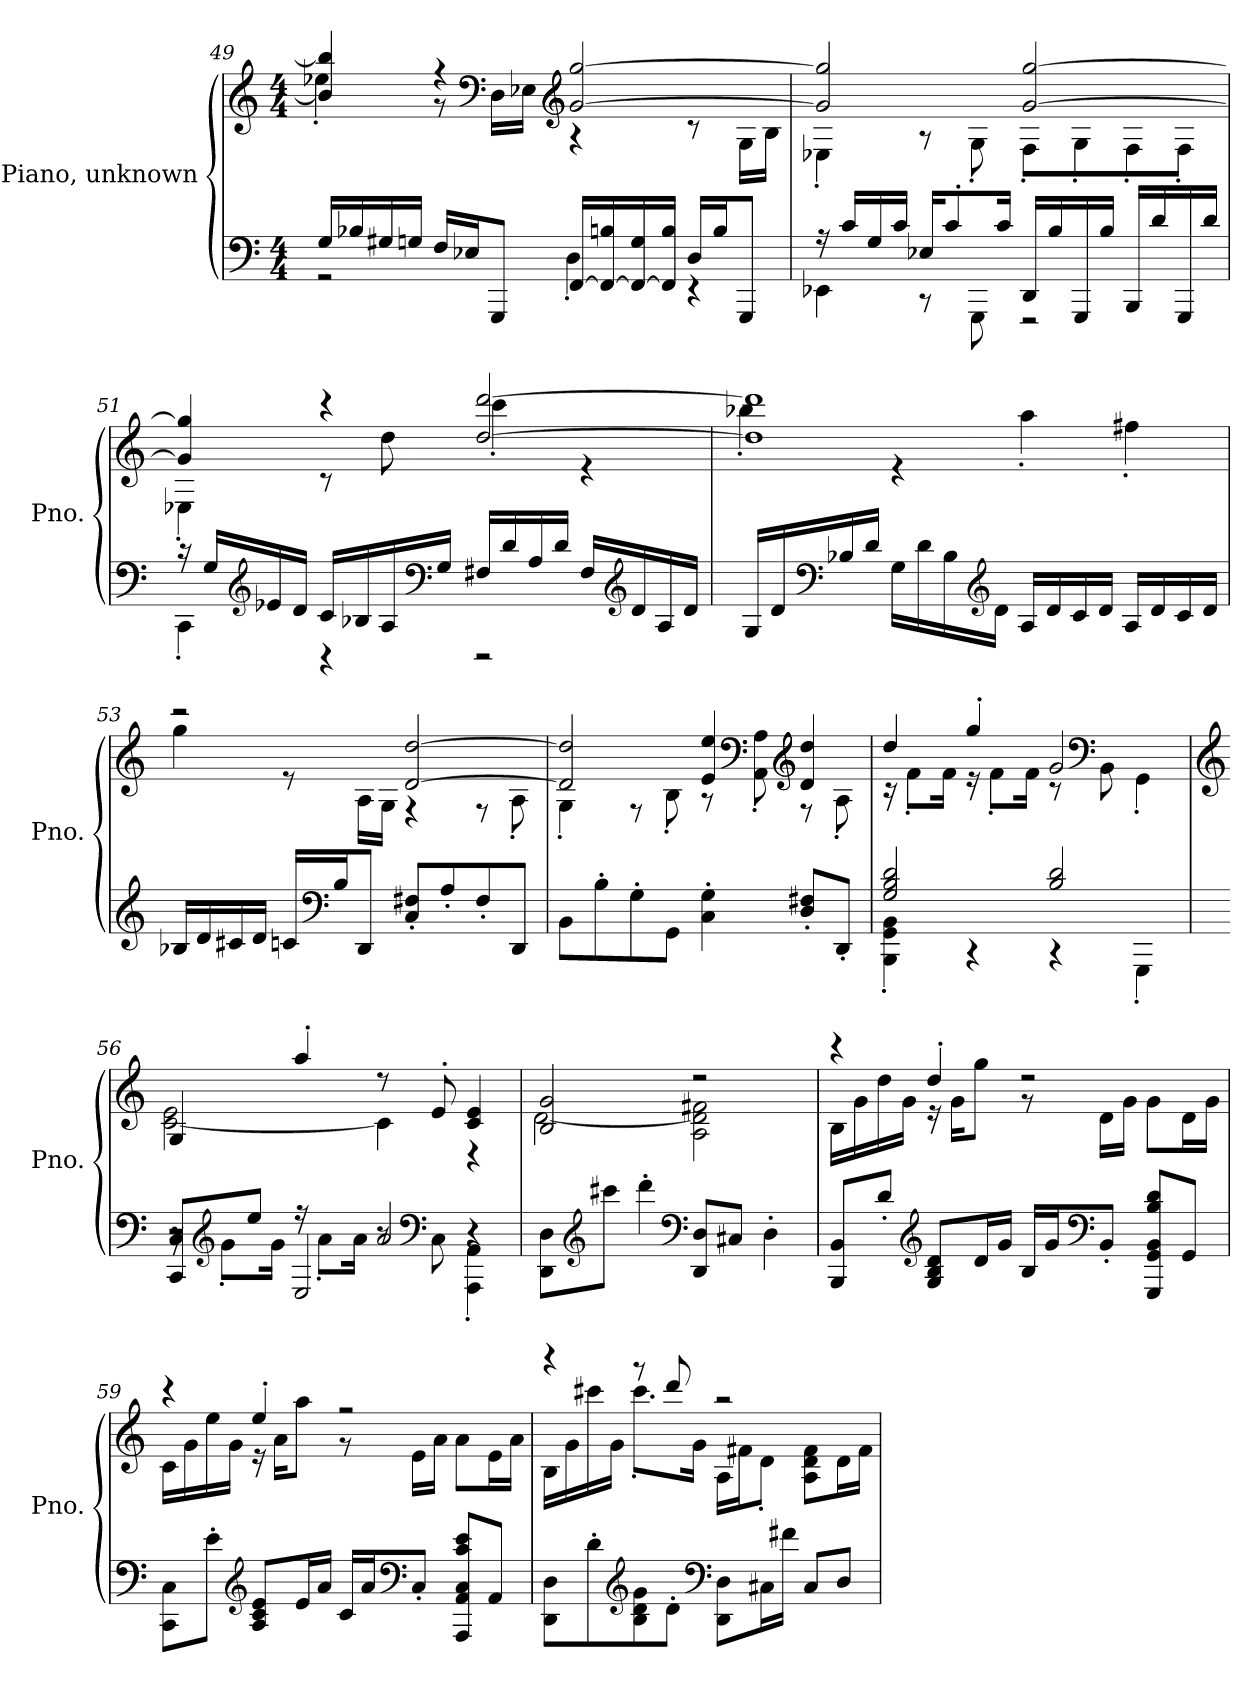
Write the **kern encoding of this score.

**kern	**kern
*part1	*part1
*staff2	*staff1
*I"Piano, unknown	*
*I'Pno.	*
!!LO:LB:g=z
*clefF4	*clefG2
*k[]	*k[]
*M4/4	*M4/4
=49	=49
*^	*^
16G/LL	2r	4b-/] 4bb-/]	4ee-X'\
16B-X/	.	.	.
16G#X/	.	.	.
16Gn/JJ	.	.	.
16F/LL	.	4r	8r
16E-X/J	.	.	.
*	*	*clefF4	*
8GGG/J	.	.	16D\LL
.	.	.	16E-X\JJ
*	*	*clefG2	*
[16FF/LL	4D'\	[2g/ [2gg/	4r
16FF/_ 16Bn/	.	.	.
16FF/_ 16G/	.	.	.
16FF/] 16B/JJ	.	.	.
16D/LL	4r	.	8r
16B/J	.	.	.
8GGG/J	.	.	16G\LL
.	.	.	16B\JJ
=50	=50	=50	=50
16r	4EE-X\	2g/] 2gg/]	4E-X'\
16c/LL	.	.	.
16G/	.	.	.
16c/JJ	.	.	.
16E-X/KL	8r	.	8r
8c'/	.	.	.
.	8GGG\	.	8G'\
16c/Jk	.	.	.
16DD/LL	2r	[2g/ [2gg/	8F'\L
16B/	.	.	.
16GGG/	.	.	8G'\
16B/JJ	.	.	.
16BBB/LL	.	.	8F'\
16d/	.	.	.
16GGG/	.	.	8F'\J
16d/JJ	.	.	.
!!LO:LB:g=z	!!
=51	=51	=51	=51
16r	4CC'\	4g/] 4gg/]	4E-X'\
16G/LL	.	.	.
*clefG2	*	*	*
16e-X/	.	.	.
16d/JJ	.	.	.
16c/LL	4r	4r	8r
16B-X/	.	.	.
16A/	.	.	8dd\
*clefF4	*	*	*
16G/JJ	.	.	.
16F#X/LL	2r	[2dd/ [2ddd/	4ccc'\
16d/	.	.	.
16A/	.	.	.
16d/JJ	.	.	.
16F#/LL	.	.	4r
*clefG2	*	*	*
16d/	.	.	.
16A/	.	.	.
16d/JJ	.	.	.
*v	*v	*	*
=52	=52	=52
16G/LL	1dd] 1ddd]	4bb-X'\
16d/	.	.
*clefF4	*	*
16B-X/	.	.
16d/JJ	.	.
16G\LL	.	4r
16d\	.	.
16B-\	.	.
*clefG2	*	*
16d\JJ	.	.
16A/LL	.	4aa'\
16d/	.	.
16c/	.	.
16d/JJ	.	.
16A/LL	.	4ff#X'\
16d/	.	.
16c/	.	.
16d/JJ	.	.
!!LO:LB:g=z	!!
=53	=53	=53
16B-X/LL	2r	4gg\
16d/	.	.
16c#X/	.	.
16d/JJ	.	.
16cn/LL	.	8r
*clefF4	*	*
16B-/J	.	.
8DD/J	.	16A\LL
.	.	16G\JJ
8C/' 8F#X/'L	[2d/ [2dd/	4r
8A'/	.	.
8F#'/	.	8r
8DD/J	.	8A'\
=54	=54	=54
8BB\L	2d/] 2dd/]	4G'\
8B'\	.	.
8G'\	.	8r
8GG\J	.	8B'\
4C\' 4G\'	4e/ 4ee/	8r
*	*clefF4	*
.	.	8AA\' 8A\'
*	*clefG2	*
8D/' 8F#X/'L	4d/ 4dd/	8r
8DD'/J	.	8A'\
=55	=55	=55
*^	*	*
2G/ 2B/ 2d/	4BBB\' 4GG\' 4BB\'	4dd/	16r
.	.	.	8f'\L
.	.	.	16f\Jk
.	4r	4gg'/	16r
.	.	.	8f'\L
.	.	.	16f\Jk
2B/ 2d/	4r	2g/	8r
*	*	*clefF4	*
.	.	.	8BB\
.	4GGG'\	.	4GG'\
*v	*v	*	*
!!LO:LB:g=z	!!
=56	=56	=56
*	*clefG2	*
*^	*	*
*	*^	*	*
2r	16r	8CC/ 8C/L	4G/	[2c\ 2e\
*clefG2	*	*	*	*
.	8g'\L	.	.	.
.	.	8ee/J	.	.
.	16g\Jk	.	.	.
.	16r	2E/	4aa'/	.
.	8a'\L	.	.	.
.	16a\Jk	.	.	.
2a/	8r	.	8r	4c\]
*clefF4	*	*	*	*
.	8C\	.	8e'/	.
.	4AAA\' 4AA\'	4r	4c/ 4e/	4r
*v	*v	*v	*	*
=57	=57	=57
8DD\ 8D\L	2B/ 2g/	[2d\
*clefG2	*	*
8ccc#X\J	.	.
4ddd'\	.	.
*clefF4	*	*
8DD/ 8D/L	2r	2A\ 2d\] 2f#X\
8C#X/J	.	.
4D'\	.	.
=58	=58	=58
8BBB/ 8BB/L	4r	16B\LL
.	.	16g\
8d'/J	.	16dd\
.	.	16g\JJ
*clefG2	*	*
8G/ 8B/ 8d/L	4dd'/	16r
.	.	16g\KL
16d/L	.	8gg\J
16g/JJ	.	.
16B/LL	2r	8r
16g/J	.	.
*clefF4	*	*
8BB'/J	.	16d\LL
.	.	16g\JJ
8GGG/ 8GG/ 8BB/ 8B/ 8d/L	.	8g\L
8GG/J	.	16d\L
.	.	16g\JJ
!!LO:PB:g=z	!!
=59	=59	=59
8CC\ 8C\L	4r	16c\LL
.	.	16g\
8e'\J	.	16ee\
.	.	16g\JJ
*clefG2	*	*
8A/ 8c/ 8e/L	4ee'/	16r
.	.	16a\KL
16e/L	.	8aa\J
16a/JJ	.	.
16c/LL	2r	8r
16a/J	.	.
*clefF4	*	*
8C'/J	.	16e\LL
.	.	16a\JJ
8AAA/ 8AA/ 8C/ 8c/ 8e/L	.	8a\L
8AA/J	.	16e\L
.	.	16a\JJ
=60	=60	=60
8DD\ 8D\L	4r	16B\LL
.	.	16g\
8d'\	.	16ccc#X\
.	.	16g\JJ
*clefG2	*	*
8B\ 8d\ 8g\	8r	8.ccc#'\L
8d'\J	8ddd/	.
.	.	16g\Jk
*clefF4	*	*
8DD\ 8D\L	2r	16A\LL
.	.	16f#X\J
16C#X\L	.	8d'\J
16f#X\JJ	.	.
8C#/L	.	8A\ 8d\ 8f#\L
8D/J	.	16d\L
.	.	16f#\JJ
*	*v	*v
=	=
*-	*-
